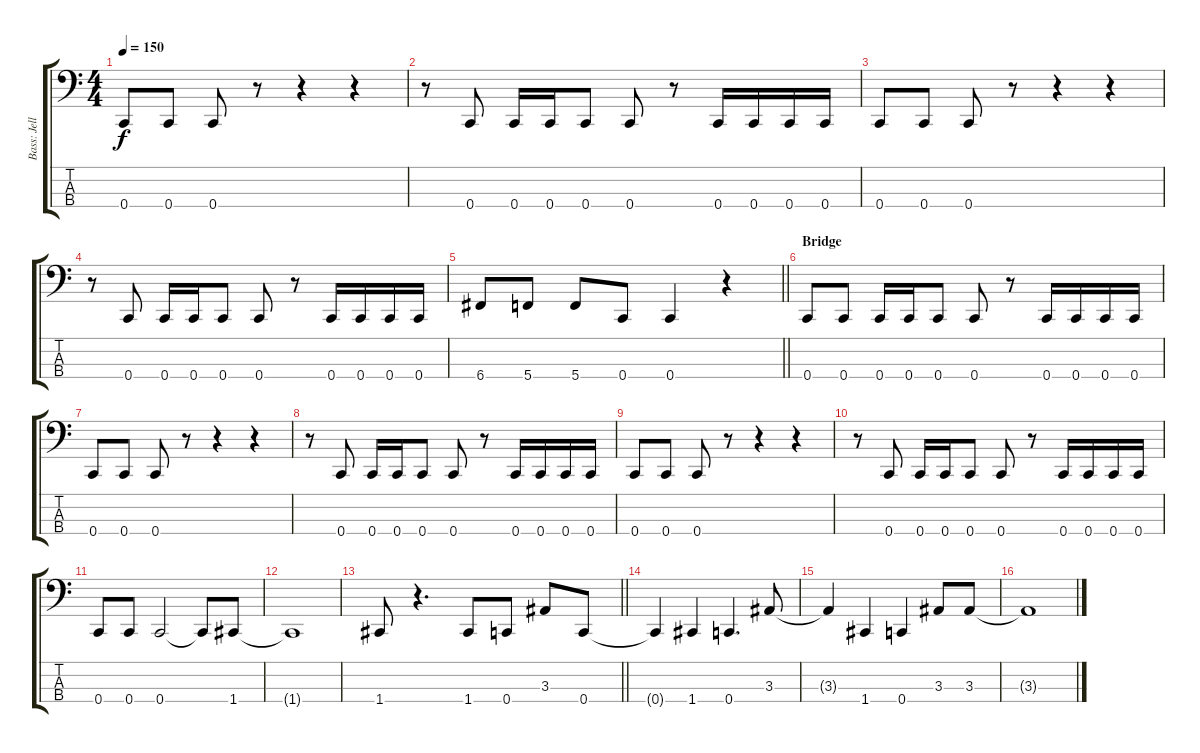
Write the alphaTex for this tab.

\track ("Bass: Jelle" "Bass: Jell") {instrument electricbasspick}
\staff {score tabs}
\tuning (F2 C2 G1 C1) {hide}
\ts (4 4)
\tempo 150
\clef f4
\ks c
0.4.8{dy f} 0.4.8 0.4.8 r.8 r.4 r.4 |
r.8 0.4.8 0.4.16 0.4.16 0.4.8 0.4.8 r.8 0.4.16 0.4.16 0.4.16 0.4.16 |
0.4.8 0.4.8 0.4.8 r.8 r.4 r.4 |
r.8 0.4.8 0.4.16 0.4.16 0.4.8 0.4.8 r.8 0.4.16 0.4.16 0.4.16 0.4.16 |
\barLineRight lightlight
6.4.8 5.4.8 5.4.8 0.4.8 0.4.4 r.4 |
\section ("" "Bridge")
0.4.8 0.4.8 0.4.16 0.4.16 0.4.8 0.4.8 r.8 0.4.16 0.4.16 0.4.16 0.4.16 |
0.4.8 0.4.8 0.4.8 r.8 r.4 r.4 |
r.8 0.4.8 0.4.16 0.4.16 0.4.8 0.4.8 r.8 0.4.16 0.4.16 0.4.16 0.4.16 |
0.4.8 0.4.8 0.4.8 r.8 r.4 r.4 |
r.8 0.4.8 0.4.16 0.4.16 0.4.8 0.4.8 r.8 0.4.16 0.4.16 0.4.16 0.4.16 |
0.4.8 0.4.8 0.4.2 0.4{t}.8 1.4.8 |
1.4{t}.1 |
\barLineRight lightlight
1.4.8 r.4{d} 1.4.8 0.4.8 3.3.8 0.4.8 |
\section ("" "")
0.4{t}.4 1.4.4 0.4.4{d} 3.3.8 |
3.3{t}.4 1.4.4 0.4.4 3.3.8 3.3.8 |
3.3{t}.1
